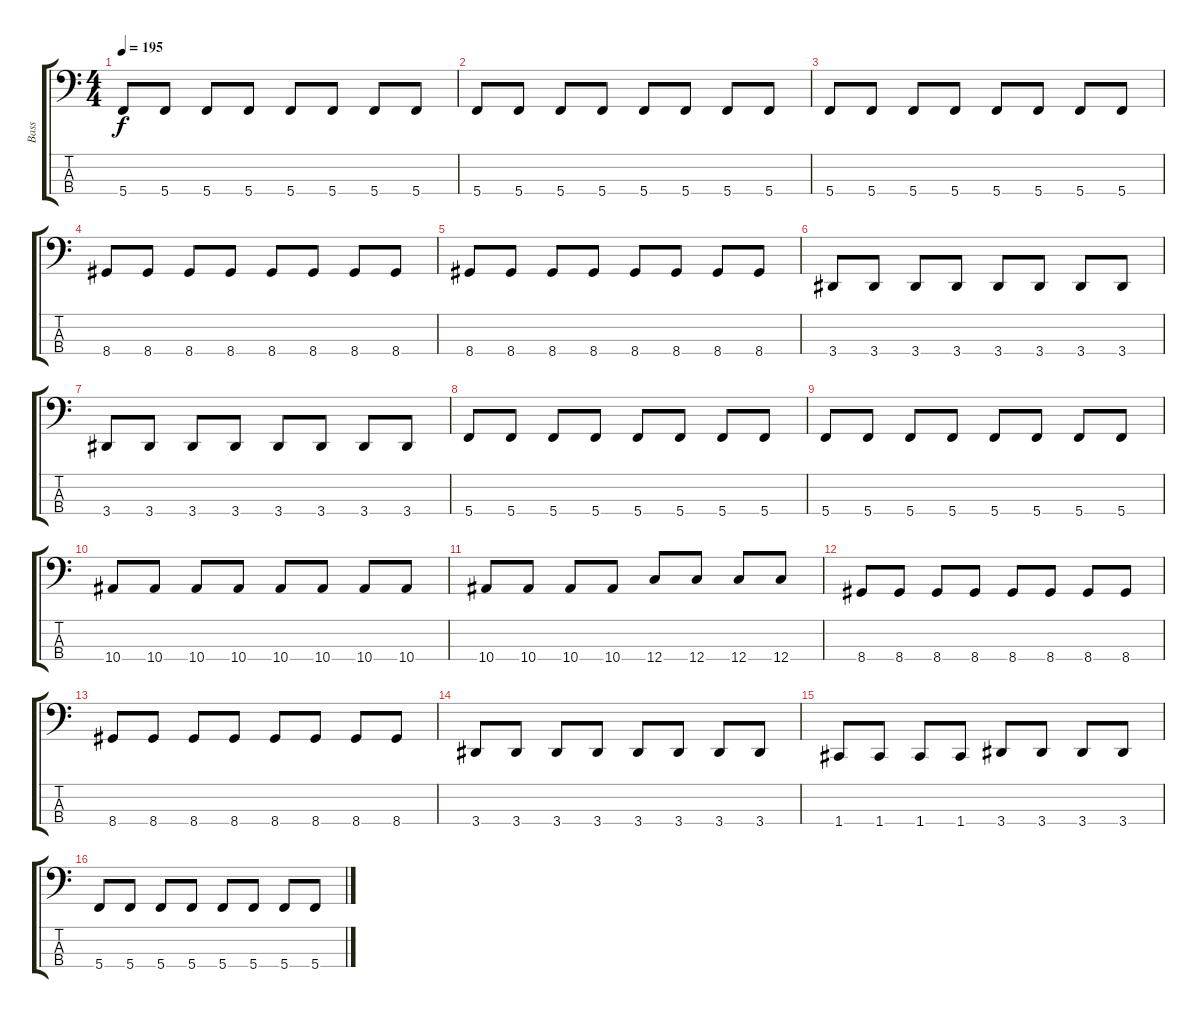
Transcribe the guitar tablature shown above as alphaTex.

\track ("Bass" "Bass") {instrument electricbassfinger}
\staff {score tabs}
\tuning (F2 C2 G1 C1) {hide}
\ts (4 4)
\tempo 195
\clef f4
\ks c
5.4.8{dy f} 5.4.8 5.4.8 5.4.8 5.4.8 5.4.8 5.4.8 5.4.8 |
5.4.8 5.4.8 5.4.8 5.4.8 5.4.8 5.4.8 5.4.8 5.4.8 |
5.4.8 5.4.8 5.4.8 5.4.8 5.4.8 5.4.8 5.4.8 5.4.8 |
8.4.8 8.4.8 8.4.8 8.4.8 8.4.8 8.4.8 8.4.8 8.4.8 |
8.4.8 8.4.8 8.4.8 8.4.8 8.4.8 8.4.8 8.4.8 8.4.8 |
3.4.8 3.4.8 3.4.8 3.4.8 3.4.8 3.4.8 3.4.8 3.4.8 |
3.4.8 3.4.8 3.4.8 3.4.8 3.4.8 3.4.8 3.4.8 3.4.8 |
5.4.8 5.4.8 5.4.8 5.4.8 5.4.8 5.4.8 5.4.8 5.4.8 |
5.4.8 5.4.8 5.4.8 5.4.8 5.4.8 5.4.8 5.4.8 5.4.8 |
10.4.8 10.4.8 10.4.8 10.4.8 10.4.8 10.4.8 10.4.8 10.4.8 |
10.4.8 10.4.8 10.4.8 10.4.8 12.4.8 12.4.8 12.4.8 12.4.8 |
8.4.8 8.4.8 8.4.8 8.4.8 8.4.8 8.4.8 8.4.8 8.4.8 |
8.4.8 8.4.8 8.4.8 8.4.8 8.4.8 8.4.8 8.4.8 8.4.8 |
3.4.8 3.4.8 3.4.8 3.4.8 3.4.8 3.4.8 3.4.8 3.4.8 |
1.4.8 1.4.8 1.4.8 1.4.8 3.4.8 3.4.8 3.4.8 3.4.8 |
5.4.8 5.4.8 5.4.8 5.4.8 5.4.8 5.4.8 5.4.8 5.4.8
